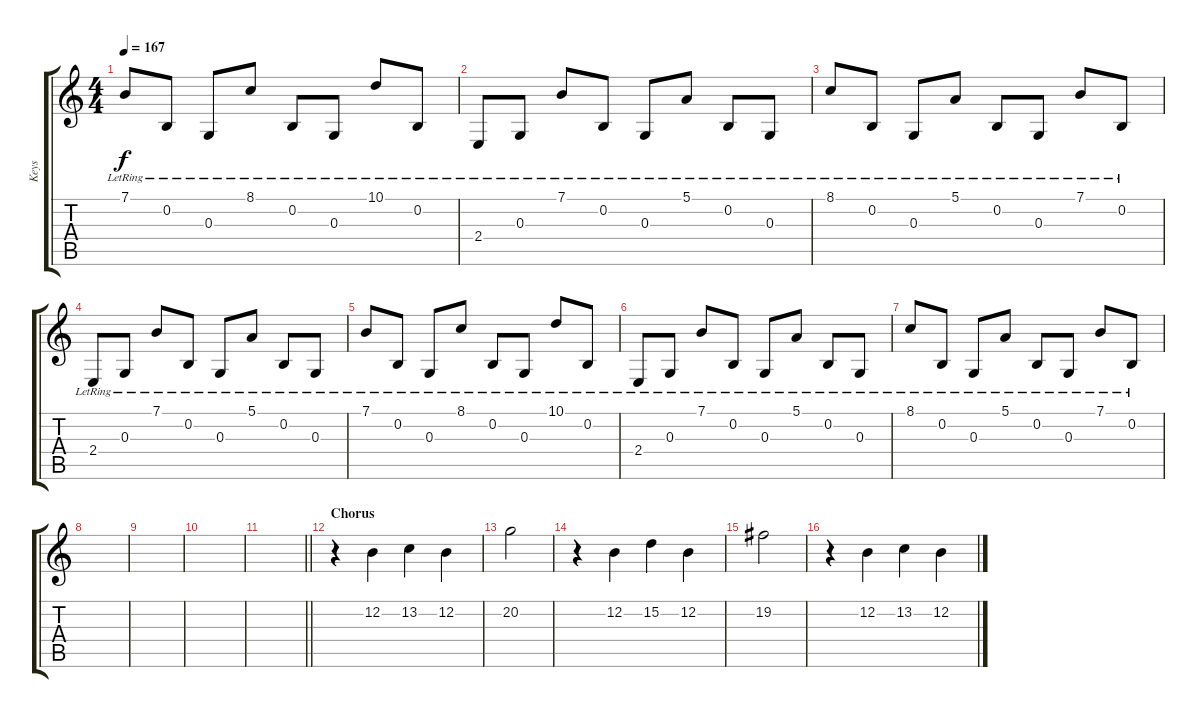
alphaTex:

\track ("Keys" "Keys") {instrument electricpiano2}
\staff {score tabs}
\tuning (E4 B3 G3 D3 A2 E2) {hide}
\ts (4 4)
\tempo 167
\clef g2
\ks c
7.1{lr}.8{dy f} 0.2{lr}.8 0.3{lr}.8 8.1{lr}.8 0.2{lr}.8 0.3{lr}.8 10.1{lr}.8 0.2{lr}.8 |
2.4{lr}.8 0.3{lr}.8 7.1{lr}.8 0.2{lr}.8 0.3{lr}.8 5.1{lr}.8 0.2{lr}.8 0.3{lr}.8 |
8.1{lr}.8 0.2{lr}.8 0.3{lr}.8 5.1{lr}.8 0.2{lr}.8 0.3{lr}.8 7.1{lr}.8 0.2{lr}.8 |
2.4{lr}.8 0.3{lr}.8 7.1{lr}.8 0.2{lr}.8 0.3{lr}.8 5.1{lr}.8 0.2{lr}.8 0.3{lr}.8 |
7.1{lr}.8 0.2{lr}.8 0.3{lr}.8 8.1{lr}.8 0.2{lr}.8 0.3{lr}.8 10.1{lr}.8 0.2{lr}.8 |
2.4{lr}.8 0.3{lr}.8 7.1{lr}.8 0.2{lr}.8 0.3{lr}.8 5.1{lr}.8 0.2{lr}.8 0.3{lr}.8 |
8.1{lr}.8 0.2{lr}.8 0.3{lr}.8 5.1{lr}.8 0.2{lr}.8 0.3{lr}.8 7.1{lr}.8 0.2{lr}.8 |
|
|
|
\barLineRight lightlight
|
\section ("" "Chorus")
r.4 12.2.4 13.2.4 12.2.4 |
20.2.2 |
r.4 12.2.4 15.2.4 12.2.4 |
19.2.2 |
r.4 12.2.4 13.2.4 12.2.4
